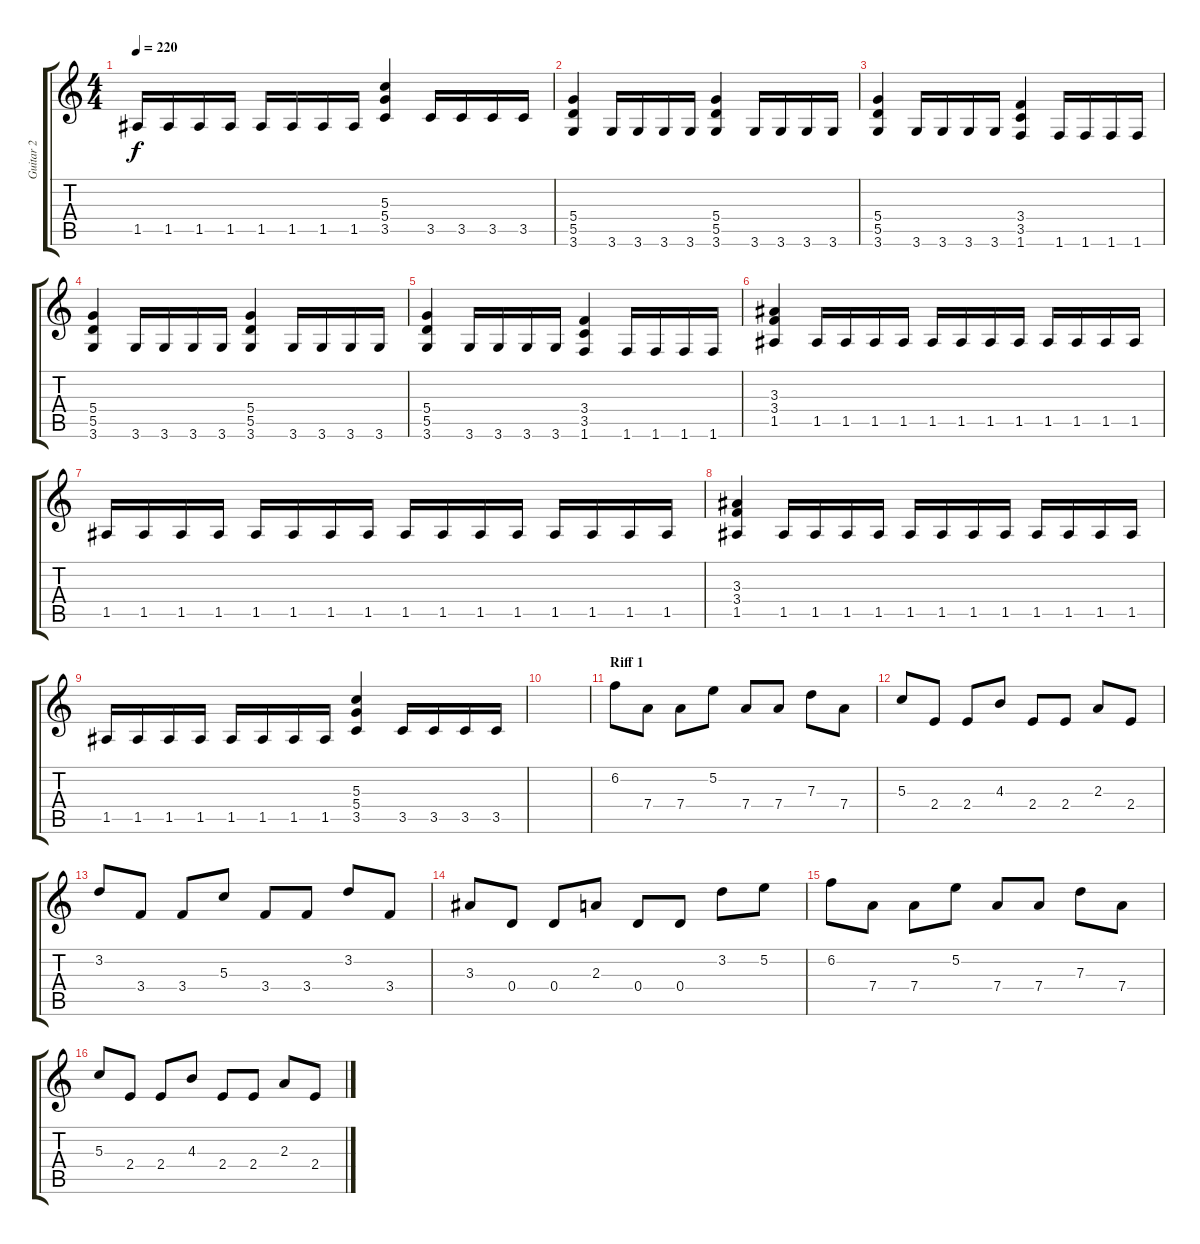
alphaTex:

\track ("Guitar 2" "Guitar 2") {instrument distortionguitar}
\staff {score tabs}
\tuning (E4 B3 G3 D3 A2 E2) {hide}
\ts (4 4)
\tempo 220
\clef g2
\ks c
1.5.16{dy f} 1.5.16 1.5.16 1.5.16 1.5.16 1.5.16 1.5.16 1.5.16 (5.3 5.4 3.5).4 3.5.16 3.5.16 3.5.16 3.5.16 |
(5.4 5.5 3.6).4 3.6.16 3.6.16 3.6.16 3.6.16 (5.4 5.5 3.6).4 3.6.16 3.6.16 3.6.16 3.6.16 |
(5.4 5.5 3.6).4 3.6.16 3.6.16 3.6.16 3.6.16 (3.4 3.5 1.6).4 1.6.16 1.6.16 1.6.16 1.6.16 |
(5.4 5.5 3.6).4 3.6.16 3.6.16 3.6.16 3.6.16 (5.4 5.5 3.6).4 3.6.16 3.6.16 3.6.16 3.6.16 |
(5.4 5.5 3.6).4 3.6.16 3.6.16 3.6.16 3.6.16 (3.4 3.5 1.6).4 1.6.16 1.6.16 1.6.16 1.6.16 |
(3.3 3.4 1.5).4 1.5.16 1.5.16 1.5.16 1.5.16 1.5.16 1.5.16 1.5.16 1.5.16 1.5.16 1.5.16 1.5.16 1.5.16 |
1.5.16 1.5.16 1.5.16 1.5.16 1.5.16 1.5.16 1.5.16 1.5.16 1.5.16 1.5.16 1.5.16 1.5.16 1.5.16 1.5.16 1.5.16 1.5.16 |
(3.3 3.4 1.5).4 1.5.16 1.5.16 1.5.16 1.5.16 1.5.16 1.5.16 1.5.16 1.5.16 1.5.16 1.5.16 1.5.16 1.5.16 |
1.5.16 1.5.16 1.5.16 1.5.16 1.5.16 1.5.16 1.5.16 1.5.16 (5.3 5.4 3.5).4 3.5.16 3.5.16 3.5.16 3.5.16 |
|
\section ("" "Riff 1")
6.2.8 7.4.8 7.4.8 5.2.8 7.4.8 7.4.8 7.3.8 7.4.8 |
5.3.8 2.4.8 2.4.8 4.3.8 2.4.8 2.4.8 2.3.8 2.4.8 |
3.2.8 3.4.8 3.4.8 5.3.8 3.4.8 3.4.8 3.2.8 3.4.8 |
3.3.8 0.4.8 0.4.8 2.3.8 0.4.8 0.4.8 3.2.8 5.2.8 |
6.2.8 7.4.8 7.4.8 5.2.8 7.4.8 7.4.8 7.3.8 7.4.8 |
5.3.8 2.4.8 2.4.8 4.3.8 2.4.8 2.4.8 2.3.8 2.4.8
